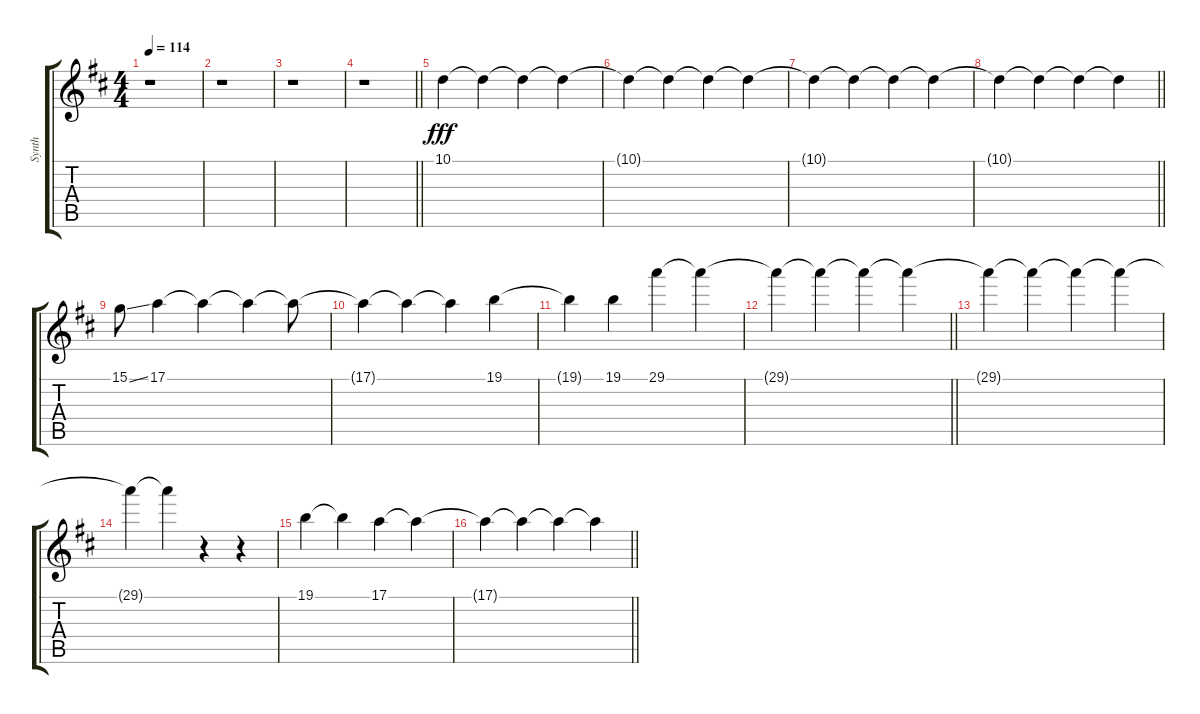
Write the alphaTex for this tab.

\track ("Synth" "Synth") {instrument recorder}
\staff {score tabs}
\tuning (E4 B3 G3 D3 A2 E2) {hide}
\ts (4 4)
\tempo 114
\clef g2
\ks d
r.1{dy fff} |
r.1 |
r.1 |
\barLineRight lightlight
r.1 |
10.1.4 10.1{t}.4 10.1{t}.4 10.1{t}.4 |
10.1{t}.4 10.1{t}.4 10.1{t}.4 10.1{t}.4 |
10.1{t}.4 10.1{t}.4 10.1{t}.4 10.1{t}.4 |
\barLineRight lightlight
10.1{t}.4 10.1{t}.4 10.1{t}.4 10.1{t}.4 |
15.1{ss}.8{volume 6} 17.1.4 17.1{t}.4 17.1{t}.4 17.1{t}.8 |
17.1{t}.4 17.1{t}.4 17.1{t}.4 19.1.4 |
19.1{t}.4 19.1.4 29.1.4 29.1{t}.4 |
\barLineRight lightlight
29.1{t}.4 29.1{t}.4 29.1{t}.4 29.1{t}.4 |
29.1{t}.4 29.1{t}.4 29.1{t}.4 29.1{t}.4 |
29.1{t}.4 29.1{t}.4 r.4 r.4 |
19.1.4 19.1{t}.4 17.1.4 17.1{t}.4 |
\barLineRight lightlight
17.1{t}.4 17.1{t}.4 17.1{t}.4 17.1{t}.4
